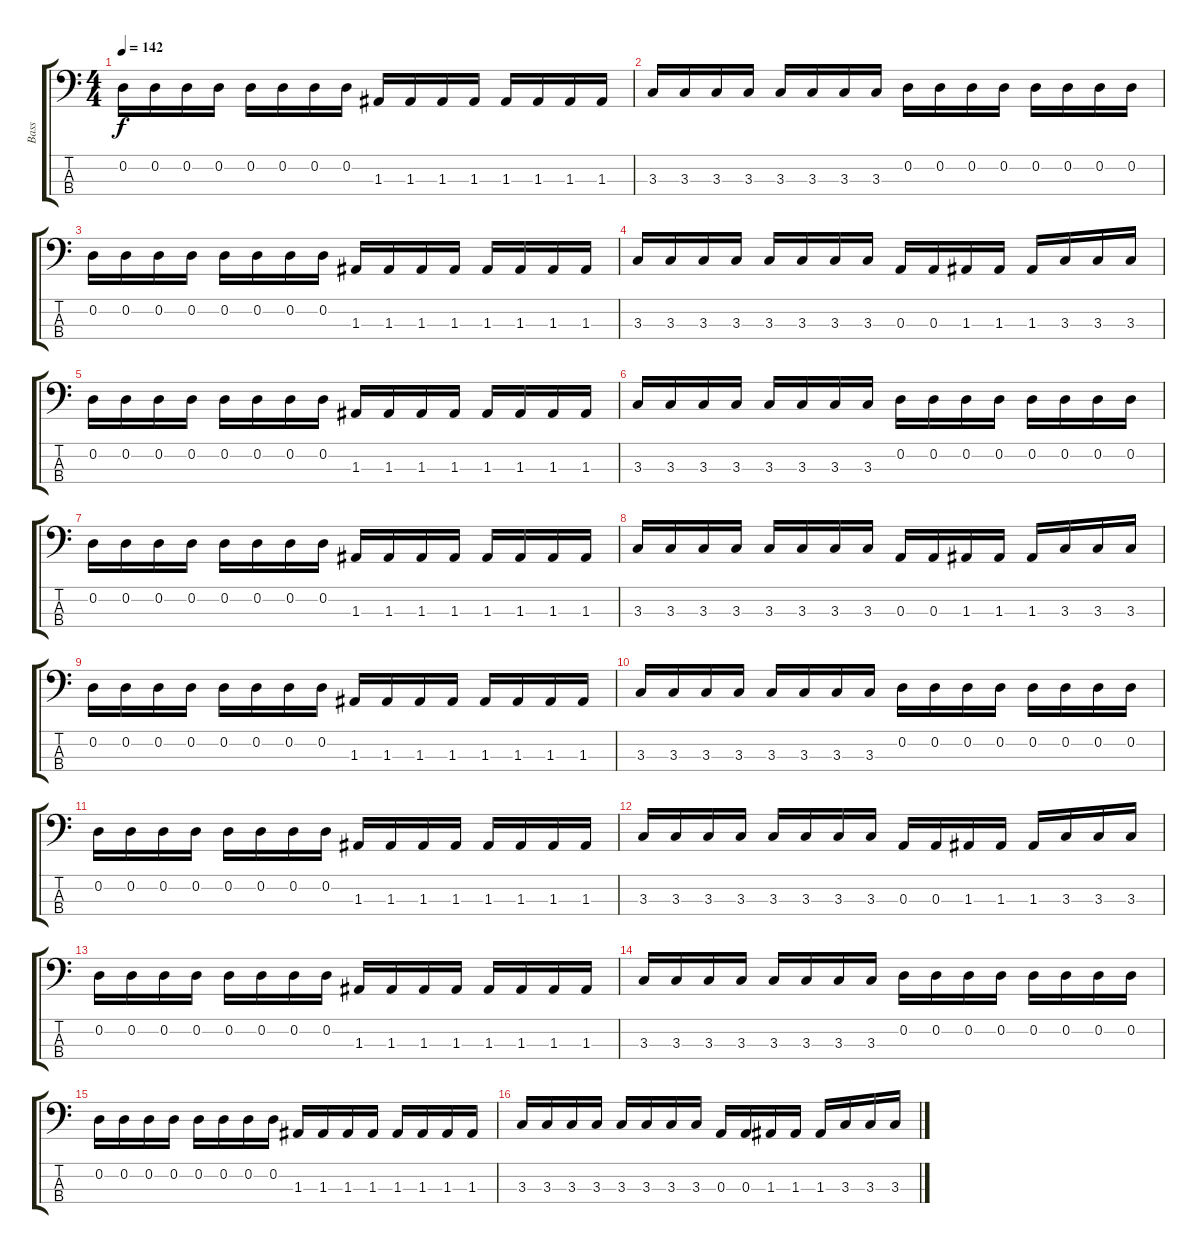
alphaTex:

\track ("Bass" "Bass") {instrument electricbassfinger}
\staff {score tabs}
\tuning (G2 D2 A1 E1) {hide}
\ts (4 4)
\tempo 142
\clef f4
\ks c
0.2.16{dy f} 0.2.16 0.2.16 0.2.16 0.2.16 0.2.16 0.2.16 0.2.16 1.3.16 1.3.16 1.3.16 1.3.16 1.3.16 1.3.16 1.3.16 1.3.16 |
3.3.16 3.3.16 3.3.16 3.3.16 3.3.16 3.3.16 3.3.16 3.3.16 0.2.16 0.2.16 0.2.16 0.2.16 0.2.16 0.2.16 0.2.16 0.2.16 |
0.2.16 0.2.16 0.2.16 0.2.16 0.2.16 0.2.16 0.2.16 0.2.16 1.3.16 1.3.16 1.3.16 1.3.16 1.3.16 1.3.16 1.3.16 1.3.16 |
3.3.16 3.3.16 3.3.16 3.3.16 3.3.16 3.3.16 3.3.16 3.3.16 0.3.16 0.3.16 1.3.16 1.3.16 1.3.16 3.3.16 3.3.16 3.3.16 |
0.2.16 0.2.16 0.2.16 0.2.16 0.2.16 0.2.16 0.2.16 0.2.16 1.3.16 1.3.16 1.3.16 1.3.16 1.3.16 1.3.16 1.3.16 1.3.16 |
3.3.16 3.3.16 3.3.16 3.3.16 3.3.16 3.3.16 3.3.16 3.3.16 0.2.16 0.2.16 0.2.16 0.2.16 0.2.16 0.2.16 0.2.16 0.2.16 |
0.2.16 0.2.16 0.2.16 0.2.16 0.2.16 0.2.16 0.2.16 0.2.16 1.3.16 1.3.16 1.3.16 1.3.16 1.3.16 1.3.16 1.3.16 1.3.16 |
3.3.16 3.3.16 3.3.16 3.3.16 3.3.16 3.3.16 3.3.16 3.3.16 0.3.16 0.3.16 1.3.16 1.3.16 1.3.16 3.3.16 3.3.16 3.3.16 |
0.2.16 0.2.16 0.2.16 0.2.16 0.2.16 0.2.16 0.2.16 0.2.16 1.3.16 1.3.16 1.3.16 1.3.16 1.3.16 1.3.16 1.3.16 1.3.16 |
3.3.16 3.3.16 3.3.16 3.3.16 3.3.16 3.3.16 3.3.16 3.3.16 0.2.16 0.2.16 0.2.16 0.2.16 0.2.16 0.2.16 0.2.16 0.2.16 |
0.2.16 0.2.16 0.2.16 0.2.16 0.2.16 0.2.16 0.2.16 0.2.16 1.3.16 1.3.16 1.3.16 1.3.16 1.3.16 1.3.16 1.3.16 1.3.16 |
3.3.16 3.3.16 3.3.16 3.3.16 3.3.16 3.3.16 3.3.16 3.3.16 0.3.16 0.3.16 1.3.16 1.3.16 1.3.16 3.3.16 3.3.16 3.3.16 |
0.2.16 0.2.16 0.2.16 0.2.16 0.2.16 0.2.16 0.2.16 0.2.16 1.3.16 1.3.16 1.3.16 1.3.16 1.3.16 1.3.16 1.3.16 1.3.16 |
3.3.16 3.3.16 3.3.16 3.3.16 3.3.16 3.3.16 3.3.16 3.3.16 0.2.16 0.2.16 0.2.16 0.2.16 0.2.16 0.2.16 0.2.16 0.2.16 |
0.2.16 0.2.16 0.2.16 0.2.16 0.2.16 0.2.16 0.2.16 0.2.16 1.3.16 1.3.16 1.3.16 1.3.16 1.3.16 1.3.16 1.3.16 1.3.16 |
3.3.16 3.3.16 3.3.16 3.3.16 3.3.16 3.3.16 3.3.16 3.3.16 0.3.16 0.3.16 1.3.16 1.3.16 1.3.16 3.3.16 3.3.16 3.3.16
